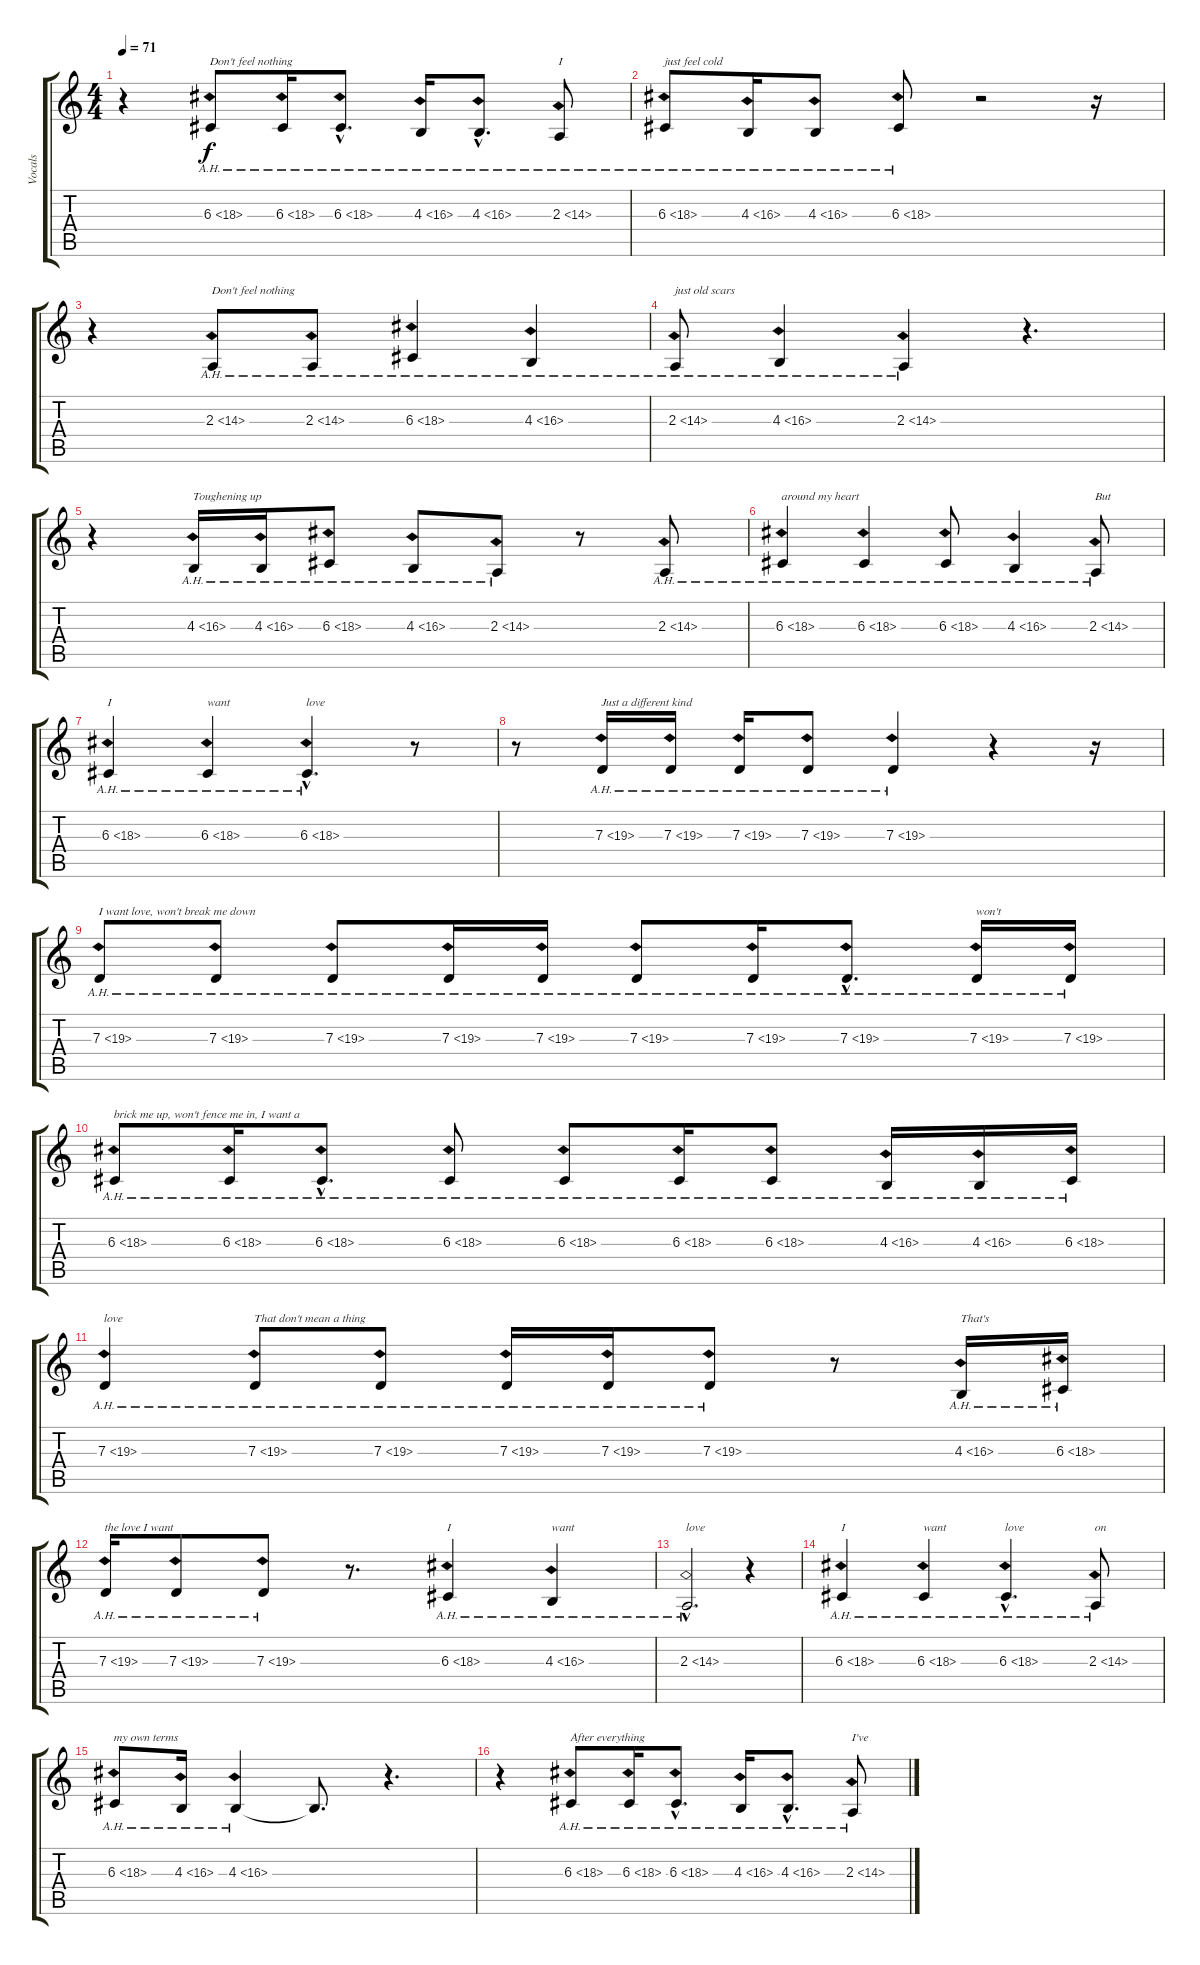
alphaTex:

\track ("Vocals" "Vocals") {instrument lead8bassandlead}
\staff {score tabs}
\tuning (E4 B3 G3 D3 A2 E2) {hide}
\ts (4 4)
\tempo 71
\clef g2
\ks c
r.4{dy f} 6.3{ah 12}.8{txt "Don't feel nothing"} 6.3{ah 12}.16 6.3{ah 12 hac}.8{d} 4.3{ah 12}.16 4.3{ah 12 hac}.8{d} 2.3{ah 12}.8{txt "I"} |
6.3{ah 12}.8{txt "just feel cold"} 4.3{ah 12}.16 4.3{ah 12}.8 6.3{ah 12}.8 r.2 r.16 |
r.4 2.3{ah 12}.8{txt "Don't feel nothing"} 2.3{ah 12}.8 6.3{ah 12}.4 4.3{ah 12}.4 |
2.3{ah 12}.8{txt "just old scars"} 4.3{ah 12}.4 2.3{ah 12}.4 r.4{d} |
r.4 4.3{ah 12}.16{txt "Toughening up"} 4.3{ah 12}.16 6.3{ah 12}.8 4.3{ah 12}.8 2.3{ah 12}.8 r.8 2.3{ah 12}.8 |
6.3{ah 12}.4{txt "around my heart"} 6.3{ah 12}.4 6.3{ah 12}.8 4.3{ah 12}.4 2.3{ah 12}.8{txt "But"} |
6.3{ah 12}.4{txt "I"} 6.3{ah 12}.4{txt "want"} 6.3{ah 12 hac}.4{d txt "love"} r.8 |
r.8 7.3{ah 12}.16{txt "Just a different kind"} 7.3{ah 12}.16 7.3{ah 12}.16 7.3{ah 12}.8 7.3{ah 12}.4 r.4 r.16 |
7.3{ah 12}.8{txt "I want love, won't break me down"} 7.3{ah 12}.8 7.3{ah 12}.8 7.3{ah 12}.16 7.3{ah 12}.16 7.3{ah 12}.8 7.3{ah 12}.16 7.3{ah 12 hac}.8{d} 7.3{ah 12}.16{txt "won't"} 7.3{ah 12}.16 |
6.3{ah 12}.8{txt "brick me up, won't fence me in, I want a"} 6.3{ah 12}.16 6.3{ah 12 hac}.8{d} 6.3{ah 12}.8 6.3{ah 12}.8 6.3{ah 12}.16 6.3{ah 12}.8 4.3{ah 12}.16 4.3{ah 12}.16 6.3{ah 12}.16 |
7.3{ah 12}.4{txt "love"} 7.3{ah 12}.8{txt "That don't mean a thing"} 7.3{ah 12}.8 7.3{ah 12}.16 7.3{ah 12}.16 7.3{ah 12}.8 r.8 4.3{ah 12}.16{txt "That's"} 6.3{ah 12}.16 |
7.3{ah 12}.16{txt "the love I want"} 7.3{ah 12}.8 7.3{ah 12}.8 r.8{d} 6.3{ah 12}.4{txt "I"} 4.3{ah 12}.4{txt "want"} |
2.3{ah 12 hac}.2{d txt "love" volume 5} r.4{volume 12} |
6.3{ah 12}.4{txt "I"} 6.3{ah 12}.4{txt "want"} 6.3{ah 12 hac}.4{d txt "love"} 2.3{ah 12}.8{txt "on"} |
6.3{ah 12}.8{txt "my own terms"} 4.3{ah 12}.16 4.3{ah 12}.4 4.3{t}.8{d} r.4{d} |
r.4 6.3{ah 12}.8{txt "After everything "} 6.3{ah 12}.16 6.3{ah 12 hac}.8{d} 4.3{ah 12}.16 4.3{ah 12 hac}.8{d} 2.3{ah 12}.8{txt "I've"}
